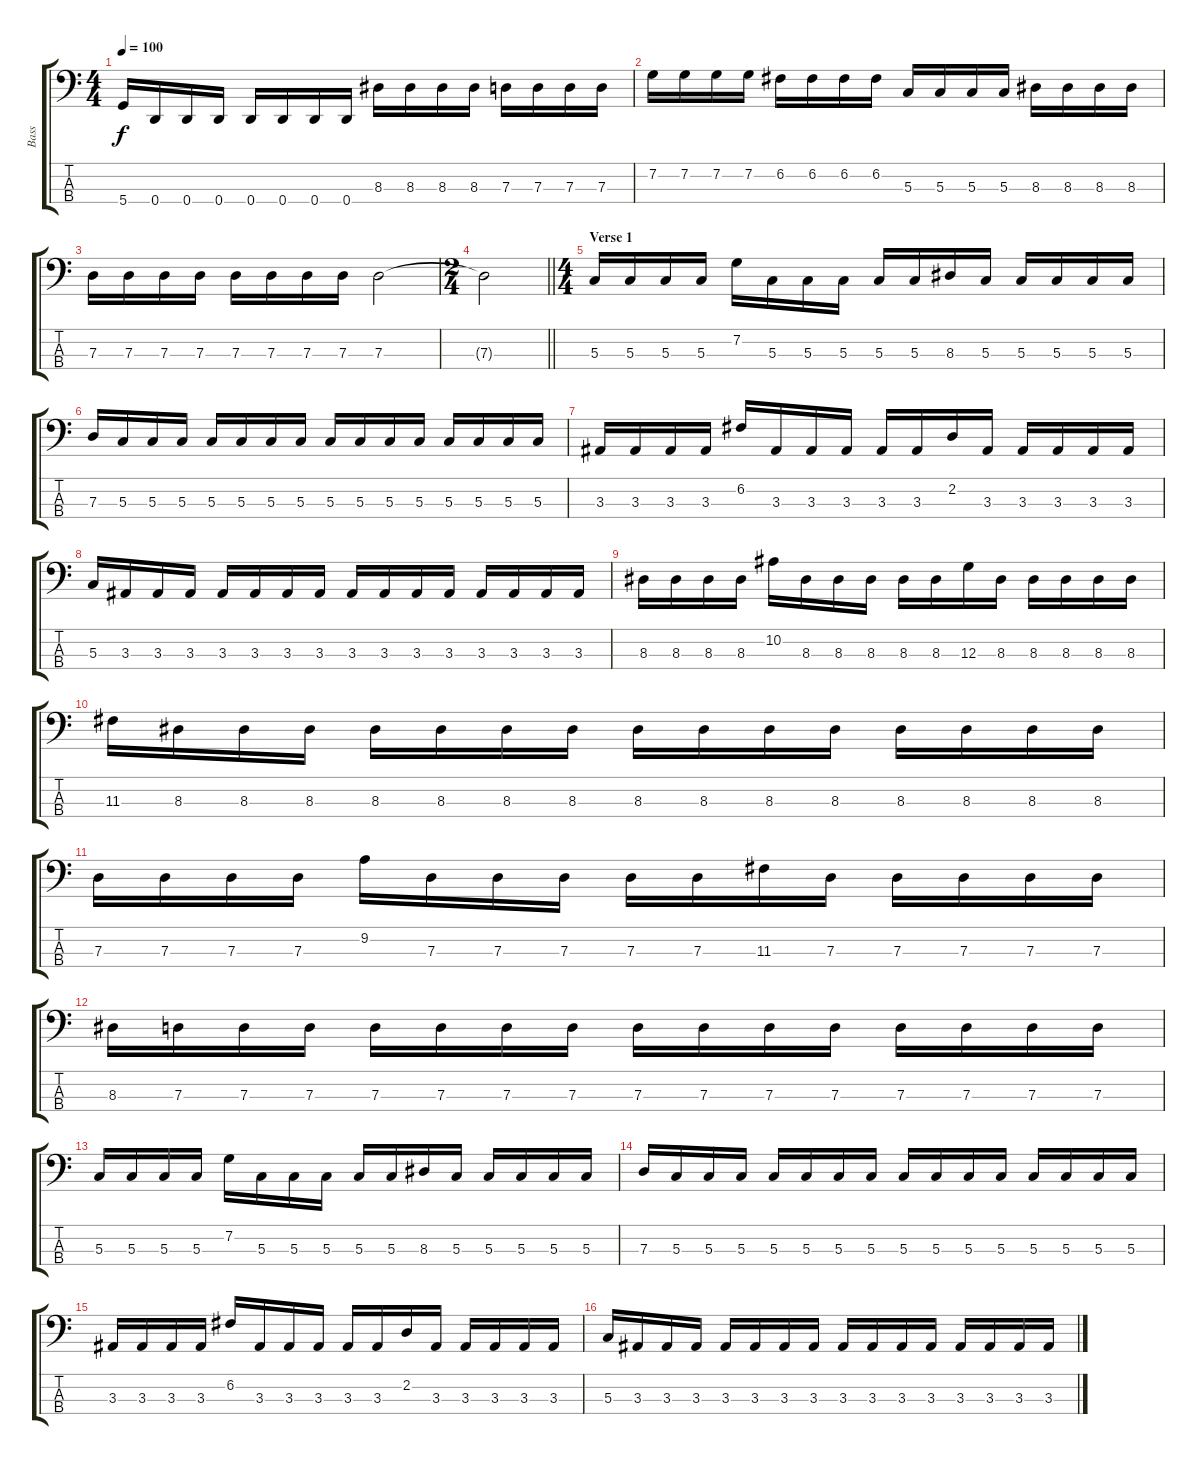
\track ("Bass" "Bass") {instrument electricbassfinger}
\staff {score tabs}
\tuning (F2 C2 G1 D1) {hide}
\ts (4 4)
\tempo 100
\clef f4
\ks c
5.4.16{dy f} 0.4.16 0.4.16 0.4.16 0.4.16 0.4.16 0.4.16 0.4.16 8.3.16 8.3.16 8.3.16 8.3.16 7.3.16 7.3.16 7.3.16 7.3.16 |
7.2.16 7.2.16 7.2.16 7.2.16 6.2.16 6.2.16 6.2.16 6.2.16 5.3.16 5.3.16 5.3.16 5.3.16 8.3.16 8.3.16 8.3.16 8.3.16 |
7.3.16 7.3.16 7.3.16 7.3.16 7.3.16 7.3.16 7.3.16 7.3.16 7.3.2 |
\ts (2 4)
\barLineRight lightlight
7.3{t}.2 |
\ts (4 4)
\section ("" "Verse 1")
5.3.16 5.3.16 5.3.16 5.3.16 7.2.16 5.3.16 5.3.16 5.3.16 5.3.16 5.3.16 8.3.16 5.3.16 5.3.16 5.3.16 5.3.16 5.3.16 |
7.3.16 5.3.16 5.3.16 5.3.16 5.3.16 5.3.16 5.3.16 5.3.16 5.3.16 5.3.16 5.3.16 5.3.16 5.3.16 5.3.16 5.3.16 5.3.16 |
3.3.16 3.3.16 3.3.16 3.3.16 6.2.16 3.3.16 3.3.16 3.3.16 3.3.16 3.3.16 2.2.16 3.3.16 3.3.16 3.3.16 3.3.16 3.3.16 |
5.3.16 3.3.16 3.3.16 3.3.16 3.3.16 3.3.16 3.3.16 3.3.16 3.3.16 3.3.16 3.3.16 3.3.16 3.3.16 3.3.16 3.3.16 3.3.16 |
8.3.16 8.3.16 8.3.16 8.3.16 10.2.16 8.3.16 8.3.16 8.3.16 8.3.16 8.3.16 12.3.16 8.3.16 8.3.16 8.3.16 8.3.16 8.3.16 |
11.3.16 8.3.16 8.3.16 8.3.16 8.3.16 8.3.16 8.3.16 8.3.16 8.3.16 8.3.16 8.3.16 8.3.16 8.3.16 8.3.16 8.3.16 8.3.16 |
7.3.16 7.3.16 7.3.16 7.3.16 9.2.16 7.3.16 7.3.16 7.3.16 7.3.16 7.3.16 11.3.16 7.3.16 7.3.16 7.3.16 7.3.16 7.3.16 |
8.3.16 7.3.16 7.3.16 7.3.16 7.3.16 7.3.16 7.3.16 7.3.16 7.3.16 7.3.16 7.3.16 7.3.16 7.3.16 7.3.16 7.3.16 7.3.16 |
5.3.16 5.3.16 5.3.16 5.3.16 7.2.16 5.3.16 5.3.16 5.3.16 5.3.16 5.3.16 8.3.16 5.3.16 5.3.16 5.3.16 5.3.16 5.3.16 |
7.3.16 5.3.16 5.3.16 5.3.16 5.3.16 5.3.16 5.3.16 5.3.16 5.3.16 5.3.16 5.3.16 5.3.16 5.3.16 5.3.16 5.3.16 5.3.16 |
3.3.16 3.3.16 3.3.16 3.3.16 6.2.16 3.3.16 3.3.16 3.3.16 3.3.16 3.3.16 2.2.16 3.3.16 3.3.16 3.3.16 3.3.16 3.3.16 |
5.3.16 3.3.16 3.3.16 3.3.16 3.3.16 3.3.16 3.3.16 3.3.16 3.3.16 3.3.16 3.3.16 3.3.16 3.3.16 3.3.16 3.3.16 3.3.16
